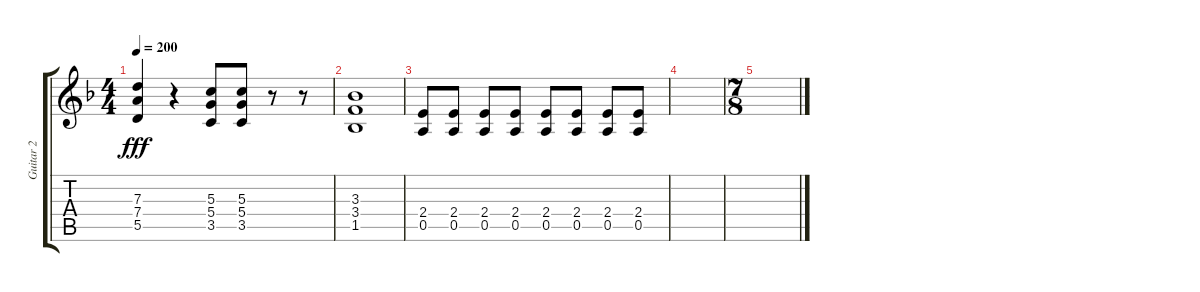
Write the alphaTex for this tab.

\track ("Guitar 2" "Guitar 2") {instrument distortionguitar}
\staff {score tabs}
\tuning (E4 B3 G3 D3 A2 E2) {hide}
\ts (4 4)
\tempo 200
\clef g2
\ks f
(7.3 7.4 5.5).4{dy fff} r.4 (5.3 5.4 3.5).8 (5.3 5.4 3.5).8 r.8 r.8 |
(3.3 3.4 1.5).1 |
(2.4 0.5).8 (2.4 0.5).8 (2.4 0.5).8 (2.4 0.5).8 (2.4 0.5).8 (2.4 0.5).8 (2.4 0.5).8 (2.4 0.5).8 |
|
\ts (7 8)
